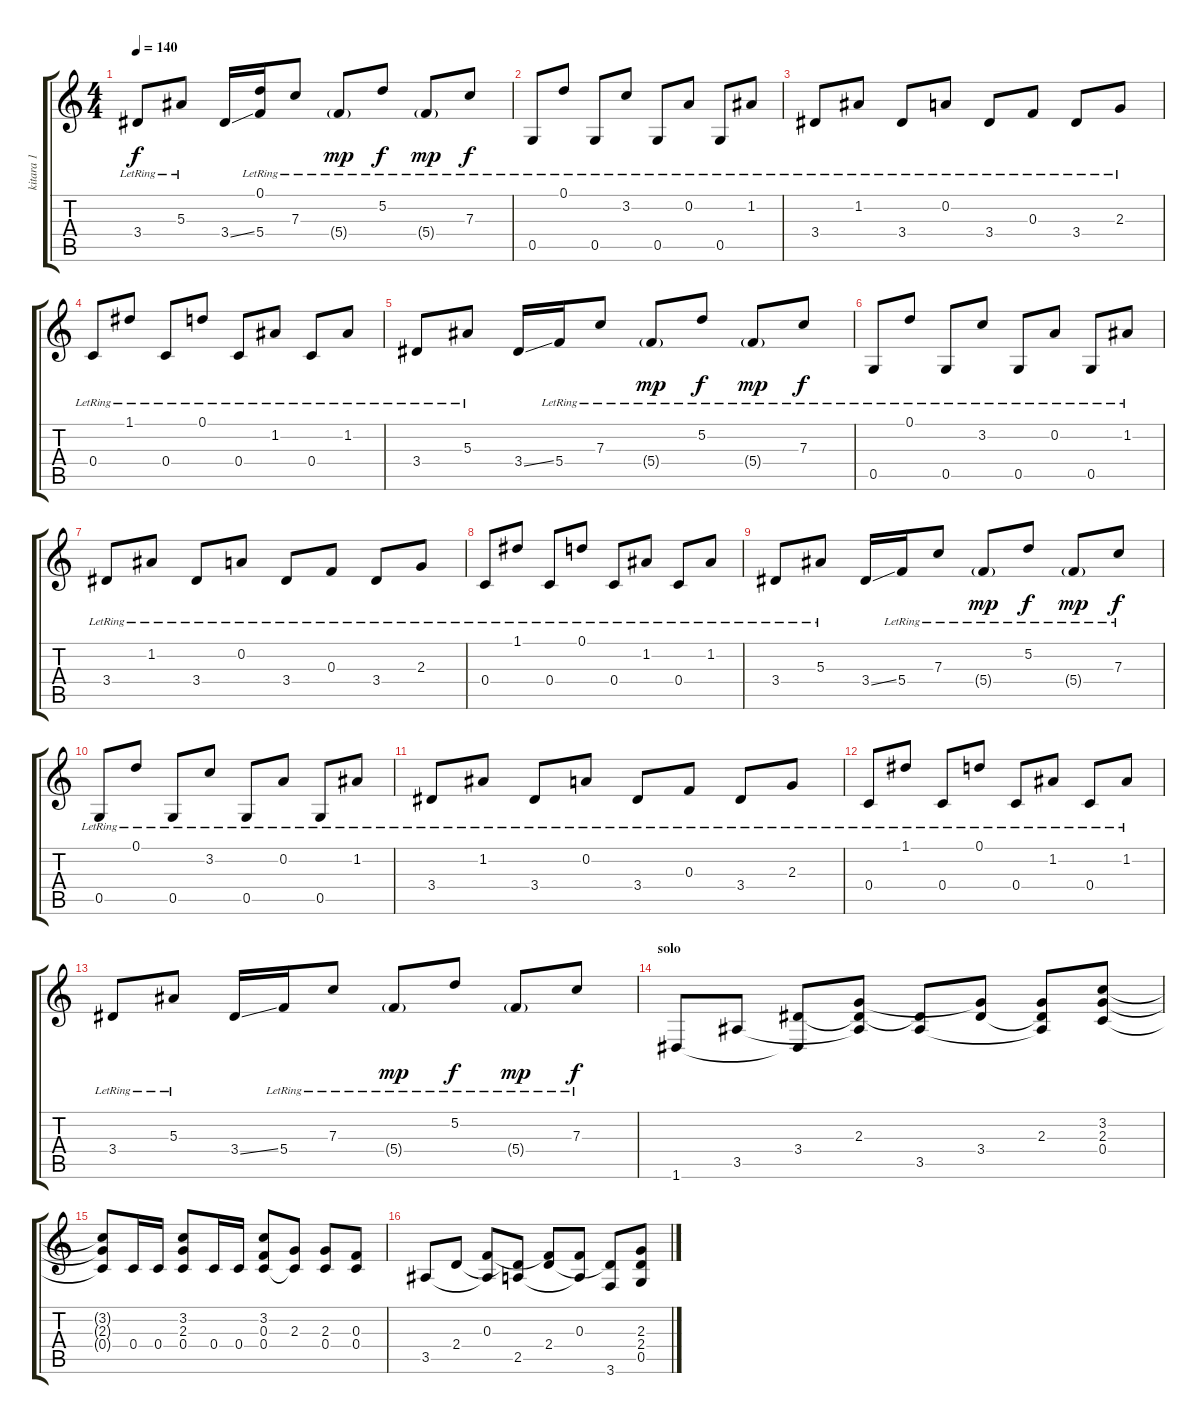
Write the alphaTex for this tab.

\track ("kitara 1" "kitara 1") {instrument distortionguitar}
\staff {score tabs}
\tuning (D4 A3 F3 C3 G2 D2) {hide}
\ts (4 4)
\tempo 140
\clef g2
\ks c
3.4{lr}.8{dy f} 5.3{lr}.8 3.4{ss}.16 (0.1{t} 5.4{lr}).16 7.3{lr}.8 5.4{g lr}.8{dy mp} 5.2{lr}.8{dy f} 5.4{g lr}.8{dy mp} 7.3{lr}.8{dy f} |
0.5{lr}.8 0.1{lr}.8 0.5{lr}.8 3.2{lr}.8 0.5{lr}.8 0.2{lr}.8 0.5{lr}.8 1.2{lr}.8 |
3.4{lr}.8{instrument acousticguitarnylon} 1.2{lr}.8 3.4{lr}.8 0.2{lr}.8 3.4{lr}.8 0.3{lr}.8 3.4{lr}.8 2.3{lr}.8 |
0.4{lr}.8 1.1{lr}.8 0.4{lr}.8 0.1{lr}.8 0.4{lr}.8 1.2{lr}.8 0.4{lr}.8 1.2{lr}.8 |
3.4{lr}.8 5.3{lr}.8 3.4{ss}.16 5.4{lr}.16 7.3{lr}.8 5.4{g lr}.8{dy mp} 5.2{lr}.8{dy f} 5.4{g lr}.8{dy mp} 7.3{lr}.8{dy f} |
0.5{lr}.8{volume 10 instrument acousticguitarnylon} 0.1{lr}.8 0.5{lr}.8 3.2{lr}.8 0.5{lr}.8 0.2{lr}.8 0.5{lr}.8 1.2{lr}.8 |
3.4{lr}.8 1.2{lr}.8 3.4{lr}.8 0.2{lr}.8 3.4{lr}.8 0.3{lr}.8 3.4{lr}.8 2.3{lr}.8 |
0.4{lr}.8 1.1{lr}.8 0.4{lr}.8 0.1{lr}.8 0.4{lr}.8 1.2{lr}.8 0.4{lr}.8 1.2{lr}.8 |
3.4{lr}.8 5.3{lr}.8 3.4{ss}.16 5.4{lr}.16 7.3{lr}.8 5.4{g lr}.8{dy mp} 5.2{lr}.8{dy f} 5.4{g lr}.8{dy mp} 7.3{lr}.8{dy f} |
0.5{lr}.8{volume 10 instrument acousticguitarnylon} 0.1{lr}.8 0.5{lr}.8 3.2{lr}.8 0.5{lr}.8 0.2{lr}.8 0.5{lr}.8 1.2{lr}.8 |
3.4{lr}.8 1.2{lr}.8 3.4{lr}.8 0.2{lr}.8 3.4{lr}.8 0.3{lr}.8 3.4{lr}.8 2.3{lr}.8 |
0.4{lr}.8 1.1{lr}.8 0.4{lr}.8 0.1{lr}.8 0.4{lr}.8 1.2{lr}.8 0.4{lr}.8 1.2{lr}.8 |
3.4{lr}.8 5.3{lr}.8 3.4{ss}.16 5.4{lr}.16 7.3{lr}.8 5.4{g lr}.8{dy mp} 5.2{lr}.8{dy f} 5.4{g lr}.8{dy mp} 7.3{lr}.8{dy f} |
\section ("" "solo")
1.6.8{volume 10 instrument distortionguitar} 3.5.8 (3.4 1.6{t}).8 (2.3 3.4{t} 3.5{t}).8 (3.4{t} 3.5).8 (2.3{t} 3.4).8 (2.3 3.4{t} 3.5{t}).8 (3.2 2.3 0.4).8 |
(3.2{t} 2.3{t} 0.4{t}).8 0.4.16 0.4.16 (3.2 2.3 0.4).8 0.4.16 0.4.16 (3.2 0.3 0.4).8 (2.3 0.4{t}).8 (2.3 0.4).8 (0.3 0.4).8 |
3.5.8 2.4.8 (0.3 3.5{t}).8 (2.4{t} 2.5).8 (0.3{t} 2.4).8 (0.3 2.5{t}).8 (2.4{t} 3.6).8 (2.3 2.4 0.5).8
